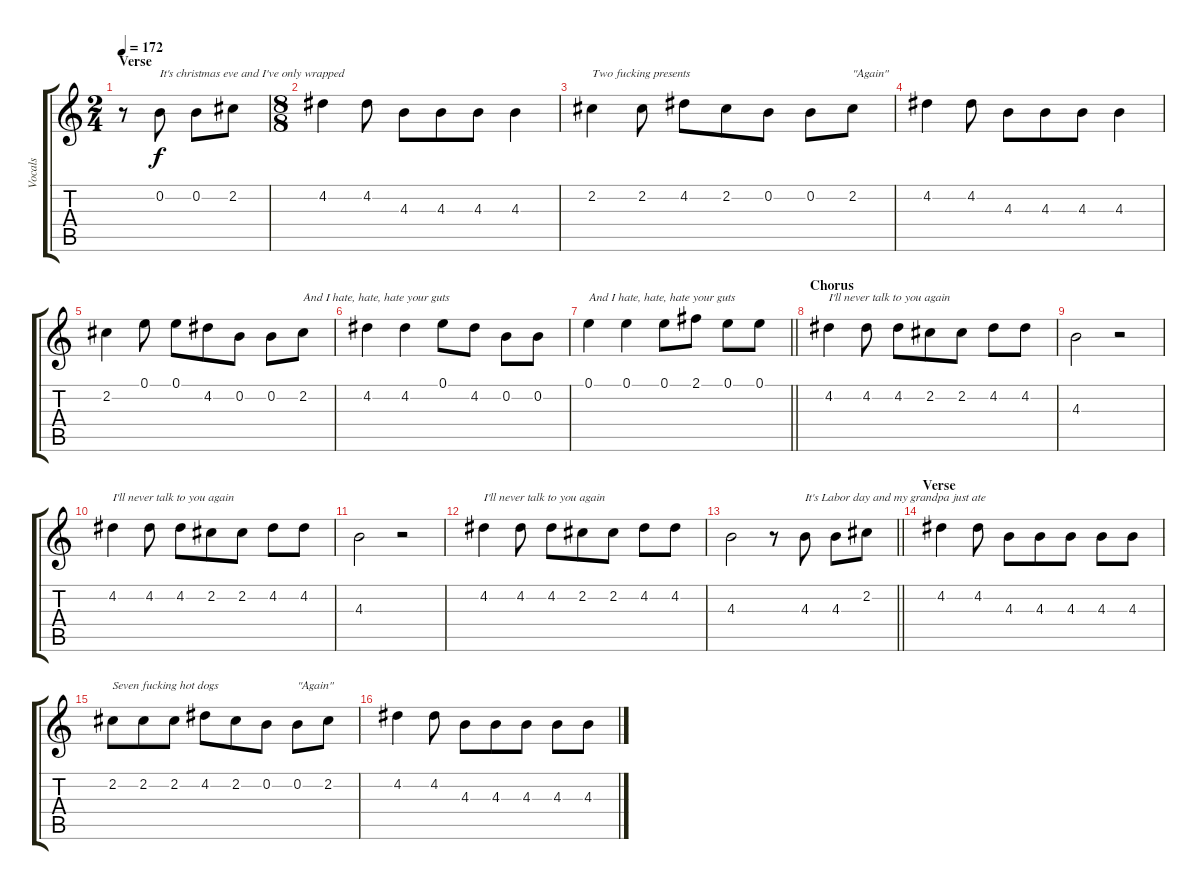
\track ("Vocals" "Vocals") {instrument electricguitarjazz}
\staff {score tabs}
\tuning (E4 B3 G3 D3 A2 E2) {hide}
\ts (2 4)
\section ("" "Verse")
\tempo 172
\clef g2
\ks c
r.8{dy f instrument electricguitarjazz} 0.2.8{txt "It's christmas eve and I've only wrapped "} 0.2.8 2.2.8 |
\ts (8 8)
4.2.4 4.2.8 4.3.8 4.3.8 4.3.8 4.3.4 |
2.2.4{txt "Two fucking presents"} 2.2.8 4.2.8 2.2.8 0.2.8 0.2.8 2.2.8{txt "\"Again\""} |
4.2.4 4.2.8 4.3.8 4.3.8 4.3.8 4.3.4 |
2.2.4 0.1.8 0.1.8 4.2.8 0.2.8 0.2.8 2.2.8{txt "And I hate, hate, hate your guts"} |
4.2.4 4.2.4 0.1.8 4.2.8 0.2.8 0.2.8 |
\barLineRight lightlight
0.1.4{txt "And I hate, hate, hate your guts"} 0.1.4 0.1.8 2.1.8 0.1.8 0.1.8 |
\section ("" "Chorus")
4.2.4{txt "I'll never talk to you again"} 4.2.8 4.2.8 2.2.8 2.2.8 4.2.8 4.2.8 |
4.3.2 r.2 |
4.2.4{txt "I'll never talk to you again"} 4.2.8 4.2.8 2.2.8 2.2.8 4.2.8 4.2.8 |
4.3.2 r.2 |
4.2.4{txt "I'll never talk to you again"} 4.2.8 4.2.8 2.2.8 2.2.8 4.2.8 4.2.8 |
\barLineRight lightlight
4.3.2 r.8 4.3.8{txt "It's Labor day and my grandpa just ate "} 4.3.8 2.2.8 |
\section ("" "Verse")
4.2.4 4.2.8 4.3.8 4.3.8 4.3.8 4.3.8 4.3.8 |
2.2.8{txt "Seven fucking hot dogs"} 2.2.8 2.2.8 4.2.8 2.2.8 0.2.8 0.2.8{txt "\"Again\""} 2.2.8 |
4.2.4 4.2.8 4.3.8 4.3.8 4.3.8 4.3.8 4.3.8
